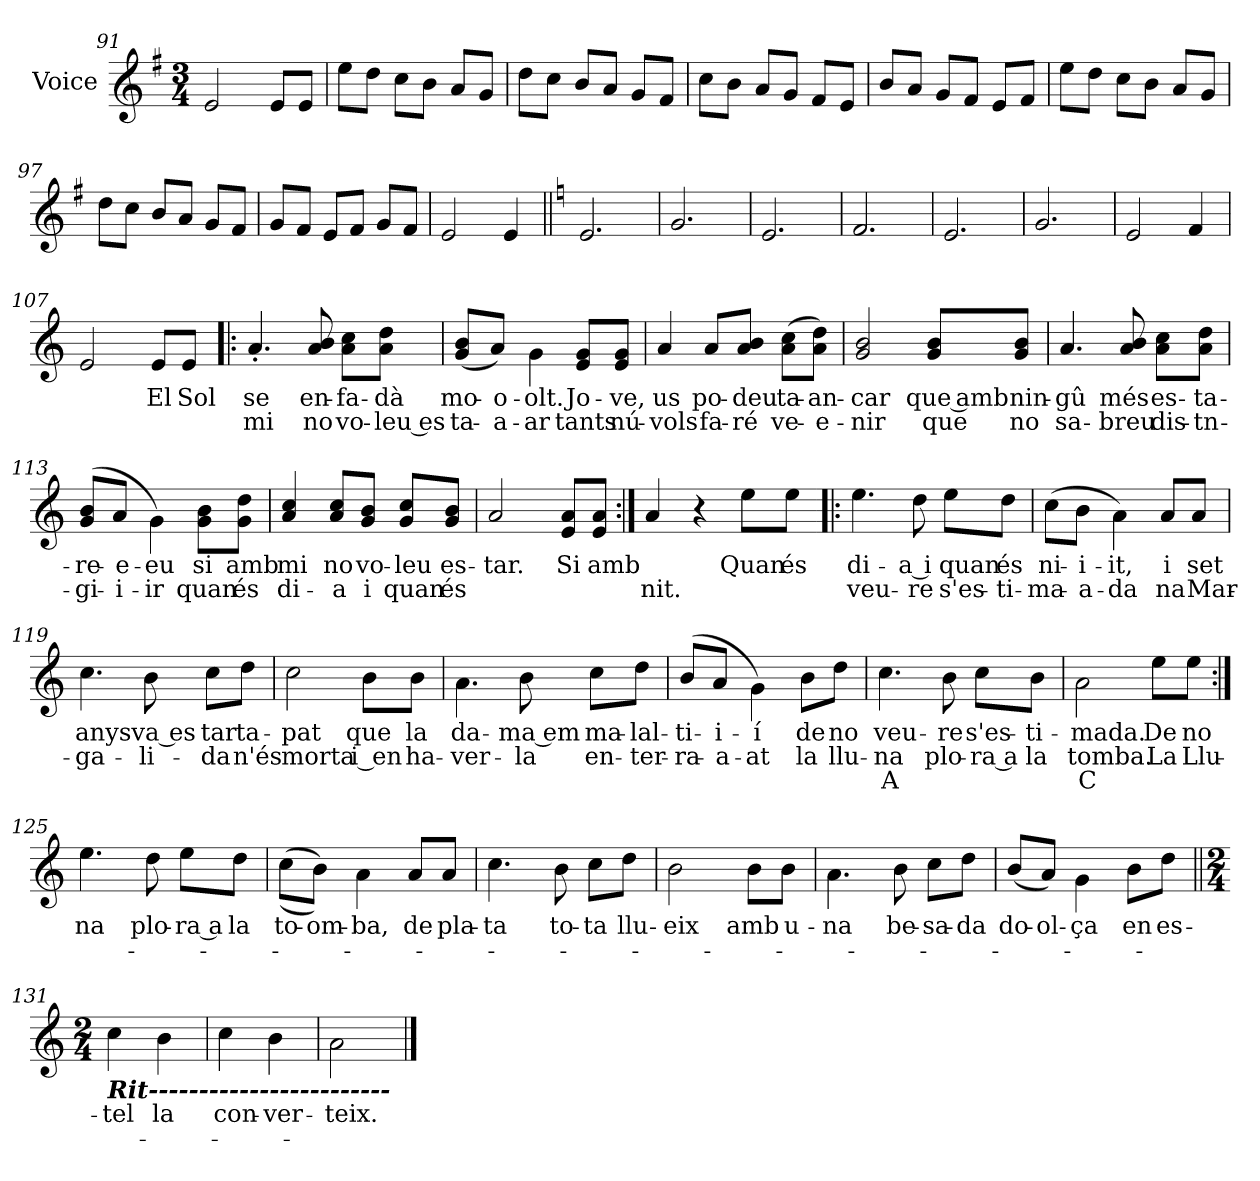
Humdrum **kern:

**kern	**text	**text	**text
*part1	*part1	*part1	*part1
*staff1	*staff1	*staff1	*staff1
*I"Voice	*	*	*
*I'V	*	*	*
*clefG2	*	*	*
*k[f#]	*	*	*
*M3/4	*	*	*
=91	=91	=91	=91
2e/	.	.	.
8e/L	.	.	.
8e/J	.	.	.
=92	=92	=92	=92
8ee\L	.	.	.
8dd\J	.	.	.
8cc\L	.	.	.
8b\J	.	.	.
8a/L	.	.	.
8g/J	.	.	.
=93	=93	=93	=93
8dd\L	.	.	.
8cc\J	.	.	.
8b/L	.	.	.
8a/J	.	.	.
8g/L	.	.	.
8f#/J	.	.	.
=94	=94	=94	=94
8cc\L	.	.	.
8b\J	.	.	.
8a/L	.	.	.
8g/J	.	.	.
8f#/L	.	.	.
8e/J	.	.	.
=95	=95	=95	=95
8b/L	.	.	.
8a/J	.	.	.
8g/L	.	.	.
8f#/J	.	.	.
8e/L	.	.	.
8f#/J	.	.	.
=96	=96	=96	=96
8ee\L	.	.	.
8dd\J	.	.	.
8cc\L	.	.	.
8b\J	.	.	.
8a/L	.	.	.
8g/J	.	.	.
!!LO:LB:g=z
=97	=97	=97	=97
8dd\L	.	.	.
8cc\J	.	.	.
8b/L	.	.	.
8a/J	.	.	.
8g/L	.	.	.
8f#/J	.	.	.
=98	=98	=98	=98
8g/L	.	.	.
8f#/J	.	.	.
8e/L	.	.	.
8f#/J	.	.	.
8g/L	.	.	.
8f#/J	.	.	.
=99	=99	=99	=99
2e/	.	.	.
4e/	.	.	.
=100||	=100||	=100||	=100||
*k[]	*	*	*
2.e/	.	.	.
=101	=101	=101	=101
2.g/	.	.	.
=102	=102	=102	=102
2.e/	.	.	.
=103	=103	=103	=103
2.f/	.	.	.
=104	=104	=104	=104
2.e/	.	.	.
=105	=105	=105	=105
2.g/	.	.	.
=106	=106	=106	=106
2e/	.	.	.
4f/	.	.	.
=107	=107	=107	=107
2e/	.	.	.
!	!LO:LY:b	!	!
8e/L	El	.	.
!	!LO:LY:b	!	!
8e/J	Sol	.	.
=108!|:	=108!|:	=108!|:	=108!|:
!	!LO:LY:b	!LO:LY:b	!
4.a'/	se	mi	.
!	!LO:LY:b	!LO:LY:b	!
8a/ 8b/	en-	no	.
!	!LO:LY:b	!LO:LY:b	!
8a\ 8cc\L	-fa-	vo-	.
!	!LO:LY:b	!LO:LY:b	!
8a\ 8dd\J	-dà	leu es	.
!!LO:LB:g=z
=109	=109	=109	=109
!	!LO:LY:b	!LO:LY:b	!
(<8g/ 8b/L	mo-	-ta-	.
!	!LO:LY:b	!LO:LY:b	!
8a/J)	-o-	-a-	.
!	!LO:LY:b	!LO:LY:b	!
4g\	-olt.	-ar	.
!	!LO:LY:b	!LO:LY:b	!
8e/ 8g/L	Jo-	tants	.
!	!LO:LY:b	!LO:LY:b	!
8e/ 8g/J	-ve,	nú-	.
=110	=110	=110	=110
!	!LO:LY:b	!LO:LY:b	!
4a/	us	-vols	.
!	!LO:LY:b	!LO:LY:b	!
8a/L	po-	fa-	.
!	!LO:LY:b	!LO:LY:b	!
8a/ 8b/J	-deu	-ré	.
!	!LO:LY:b	!LO:LY:b	!
(>8a\ 8cc\L	ta-	ve-	.
!	!LO:LY:b	!LO:LY:b	!
8a\ 8dd\J)	-an-	-e-	.
=111	=111	=111	=111
!	!LO:LY:b	!LO:LY:b	!
2g/ 2b/	-car	-nir	.
!	!LO:LY:b	!LO:LY:b	!
8g/ 8b/L	que amb	que	.
!	!LO:LY:b	!LO:LY:b	!
8g/ 8b/J	nin-	no	.
=112	=112	=112	=112
!	!LO:LY:b	!LO:LY:b	!
4.a/	-gû	sa-	.
!	!LO:LY:b	!LO:LY:b	!
8a/ 8b/	més	-breu	.
!	!LO:LY:b	!LO:LY:b	!
8a\ 8cc\L	es-	dis-	.
!	!LO:LY:b	!LO:LY:b	!
8a\ 8dd\J	-ta-	-tn-	.
=113	=113	=113	=113
!	!LO:LY:b	!LO:LY:b	!
(>8g/ 8b/L	-re-	-gi-	.
!	!LO:LY:b	!LO:LY:b	!
8a/J	-e-	-i-	.
!	!LO:LY:b	!LO:LY:b	!
4g\)	-eu	-ir	.
!	!LO:LY:b	!LO:LY:b	!
8g\ 8b\L	si	quan	.
!	!LO:LY:b	!LO:LY:b	!
8g\ 8dd\J	amb	és	.
!!LO:LB:g=z
=114	=114	=114	=114
!	!LO:LY:b	!LO:LY:b	!
4a/ 4cc/	mi	di-	.
!	!LO:LY:b	!LO:LY:b	!
8a/ 8cc/L	no	-a	.
!	!LO:LY:b	!LO:LY:b	!
8g/ 8b/J	vo-	i	.
!	!LO:LY:b	!LO:LY:b	!
8g/ 8cc/L	-leu	quan	.
!	!LO:LY:b	!LO:LY:b	!
8g/ 8b/J	es-	és	.
=115	=115	=115	=115
!	!LO:LY:b	!	!
2a/	-tar.	.	.
!	!LO:LY:b	!	!
8e/ 8a/L	Si	.	.
!	!LO:LY:b	!	!
8e/ 8a/J	amb	.	.
=116:|!	=116:|!	=116:|!	=116:|!
!	!	!LO:LY:b	!
4a/	.	nit.	.
4r	.	.	.
!	!LO:LY:b	!	!
8ee\L	Quan	.	.
!	!LO:LY:b	!	!
8ee\J	és	.	.
=117!|:	=117!|:	=117!|:	=117!|:
!	!LO:LY:b	!LO:LY:b	!
4.ee\	di-	veu-	.
!	!LO:LY:b	!LO:LY:b	!
8dd\	a i	-re	.
!	!LO:LY:b	!LO:LY:b	!
8ee\L	quan	s'es-	.
!	!LO:LY:b	!LO:LY:b	!
8dd\J	és	-ti-	.
=118	=118	=118	=118
!	!LO:LY:b	!LO:LY:b	!
(>8cc\L	ni-	-ma-	.
!	!LO:LY:b	!LO:LY:b	!
8b\J	-i-	-a-	.
!	!LO:LY:b	!LO:LY:b	!
4a\)	-it,	-da	.
!	!LO:LY:b	!LO:LY:b	!
8a/L	i	na	.
!	!LO:LY:b	!LO:LY:b	!
8a/J	set	Mar-	.
=119	=119	=119	=119
!	!LO:LY:b	!LO:LY:b	!
4.cc\	anys	-ga-	.
!	!LO:LY:b	!LO:LY:b	!
8b\	va es	-li-	.
!	!LO:LY:b	!LO:LY:b	!
8cc\L	-tar	-da	.
!	!LO:LY:b	!LO:LY:b	!
8dd\J	ta-	n'és	.
!!LO:LB:g=z
=120	=120	=120	=120
!	!LO:LY:b	!LO:LY:b	!
2cc\	-pat	morta	.
!	!LO:LY:b	!LO:LY:b	!
8b\L	que	i en	.
!	!LO:LY:b	!LO:LY:b	!
8b\J	la	ha-	.
=121	=121	=121	=121
!	!LO:LY:b	!LO:LY:b	!
4.a\	da-	-ver-	.
!	!LO:LY:b	!LO:LY:b	!
8b\	ma em	-la	.
!	!LO:LY:b	!LO:LY:b	!
8cc\L	-ma-	en-	.
!	!LO:LY:b	!LO:LY:b	!
8dd\J	-lal-	-ter-	.
=122	=122	=122	=122
!	!LO:LY:b	!LO:LY:b	!
(>8b/L	-ti-	-ra-	.
!	!LO:LY:b	!LO:LY:b	!
8a/J	-i-	-a-	.
!	!LO:LY:b	!LO:LY:b	!
4g\)	-í	-at	.
!	!LO:LY:b	!LO:LY:b	!
8b\L	de	la	.
!	!LO:LY:b	!LO:LY:b	!
8dd\J	no	llu-	.
=123	=123	=123	=123
!	!LO:LY:b	!LO:LY:b	!LO:LY:b
4.cc\	veu-	-na	A
!	!LO:LY:b	!LO:LY:b	!
8b\	-re	plo-	.
!	!LO:LY:b	!LO:LY:b	!
8cc\L	s'es-	ra a	.
!	!LO:LY:b	!LO:LY:b	!
8b\J	-ti-	la	.
=124	=124	=124	=124
!	!LO:LY:b	!LO:LY:b	!LO:LY:b
2a\	-mada.	tomba.	C
!	!LO:LY:b	!LO:LY:b	!
8ee\L	De	La	.
!	!LO:LY:b	!LO:LY:b	!
8ee\J	no	Llu-	.
=125:|!	=125:|!	=125:|!	=125:|!
!	!LO:LY:b	!	!
4.ee\	na	.	.
!	!LO:LY:b	!	!
8dd\	plo-	.	.
!	!LO:LY:b	!	!
8ee\L	ra a	.	.
!	!LO:LY:b	!	!
8dd\J	la	.	.
!!LO:LB:g=z
=126	=126	=126	=126
!	!LO:LY:b	!	!
(>(>8cc\L	to-	.	.
!	!LO:LY:b	!	!
8b\J))	-om-	.	.
!	!LO:LY:b	!	!
4a\	-ba,	.	.
!	!LO:LY:b	!	!
8a/L	de	.	.
!	!LO:LY:b	!	!
8a/J	pla-	.	.
=127	=127	=127	=127
!	!LO:LY:b	!	!
4.cc\	-ta	.	.
!	!LO:LY:b	!	!
8b\	to-	.	.
!	!LO:LY:b	!	!
8cc\L	-ta	.	.
!	!LO:LY:b	!	!
8dd\J	llu-	.	.
=128	=128	=128	=128
!	!LO:LY:b	!	!
2b\	-eix	.	.
!	!LO:LY:b	!	!
8b\L	amb	.	.
!	!LO:LY:b	!	!
8b\J	u-	.	.
=129	=129	=129	=129
!	!LO:LY:b	!	!
4.a\	-na	.	.
!	!LO:LY:b	!	!
8b\	be-	.	.
!	!LO:LY:b	!	!
8cc\L	-sa-	.	.
!	!LO:LY:b	!	!
8dd\J	-da	.	.
=130	=130	=130	=130
!	!LO:LY:b	!	!
(<8b/L	do-	.	.
!	!LO:LY:b	!	!
8a/J)	-ol-	.	.
!	!LO:LY:b	!	!
4g\	-ça	.	.
!	!LO:LY:b	!	!
8b\L	en	.	.
!	!LO:LY:b	!	!
8dd\J	es-	.	.
=131||	=131||	=131||	=131||
*M2/4	*	*	*
*MM110	*	*	*
!LO:TX:b:Bi:t=Rit------------------------	!	!	!
!	!LO:LY:b	!	!
4cc\	-tel	.	.
!	!LO:LY:b	!	!
4b\	la	.	.
=132	=132	=132	=132
*MM100	*	*	*
!	!LO:LY:b	!	!
4cc\	con-	.	.
!	!LO:LY:b	!	!
4b\	-ver-	.	.
=133	=133	=133	=133
*MM90	*	*	*
!	!LO:LY:b	!	!
2a\	-teix.	.	.
==	==	==	==
*-	*-	*-	*-
